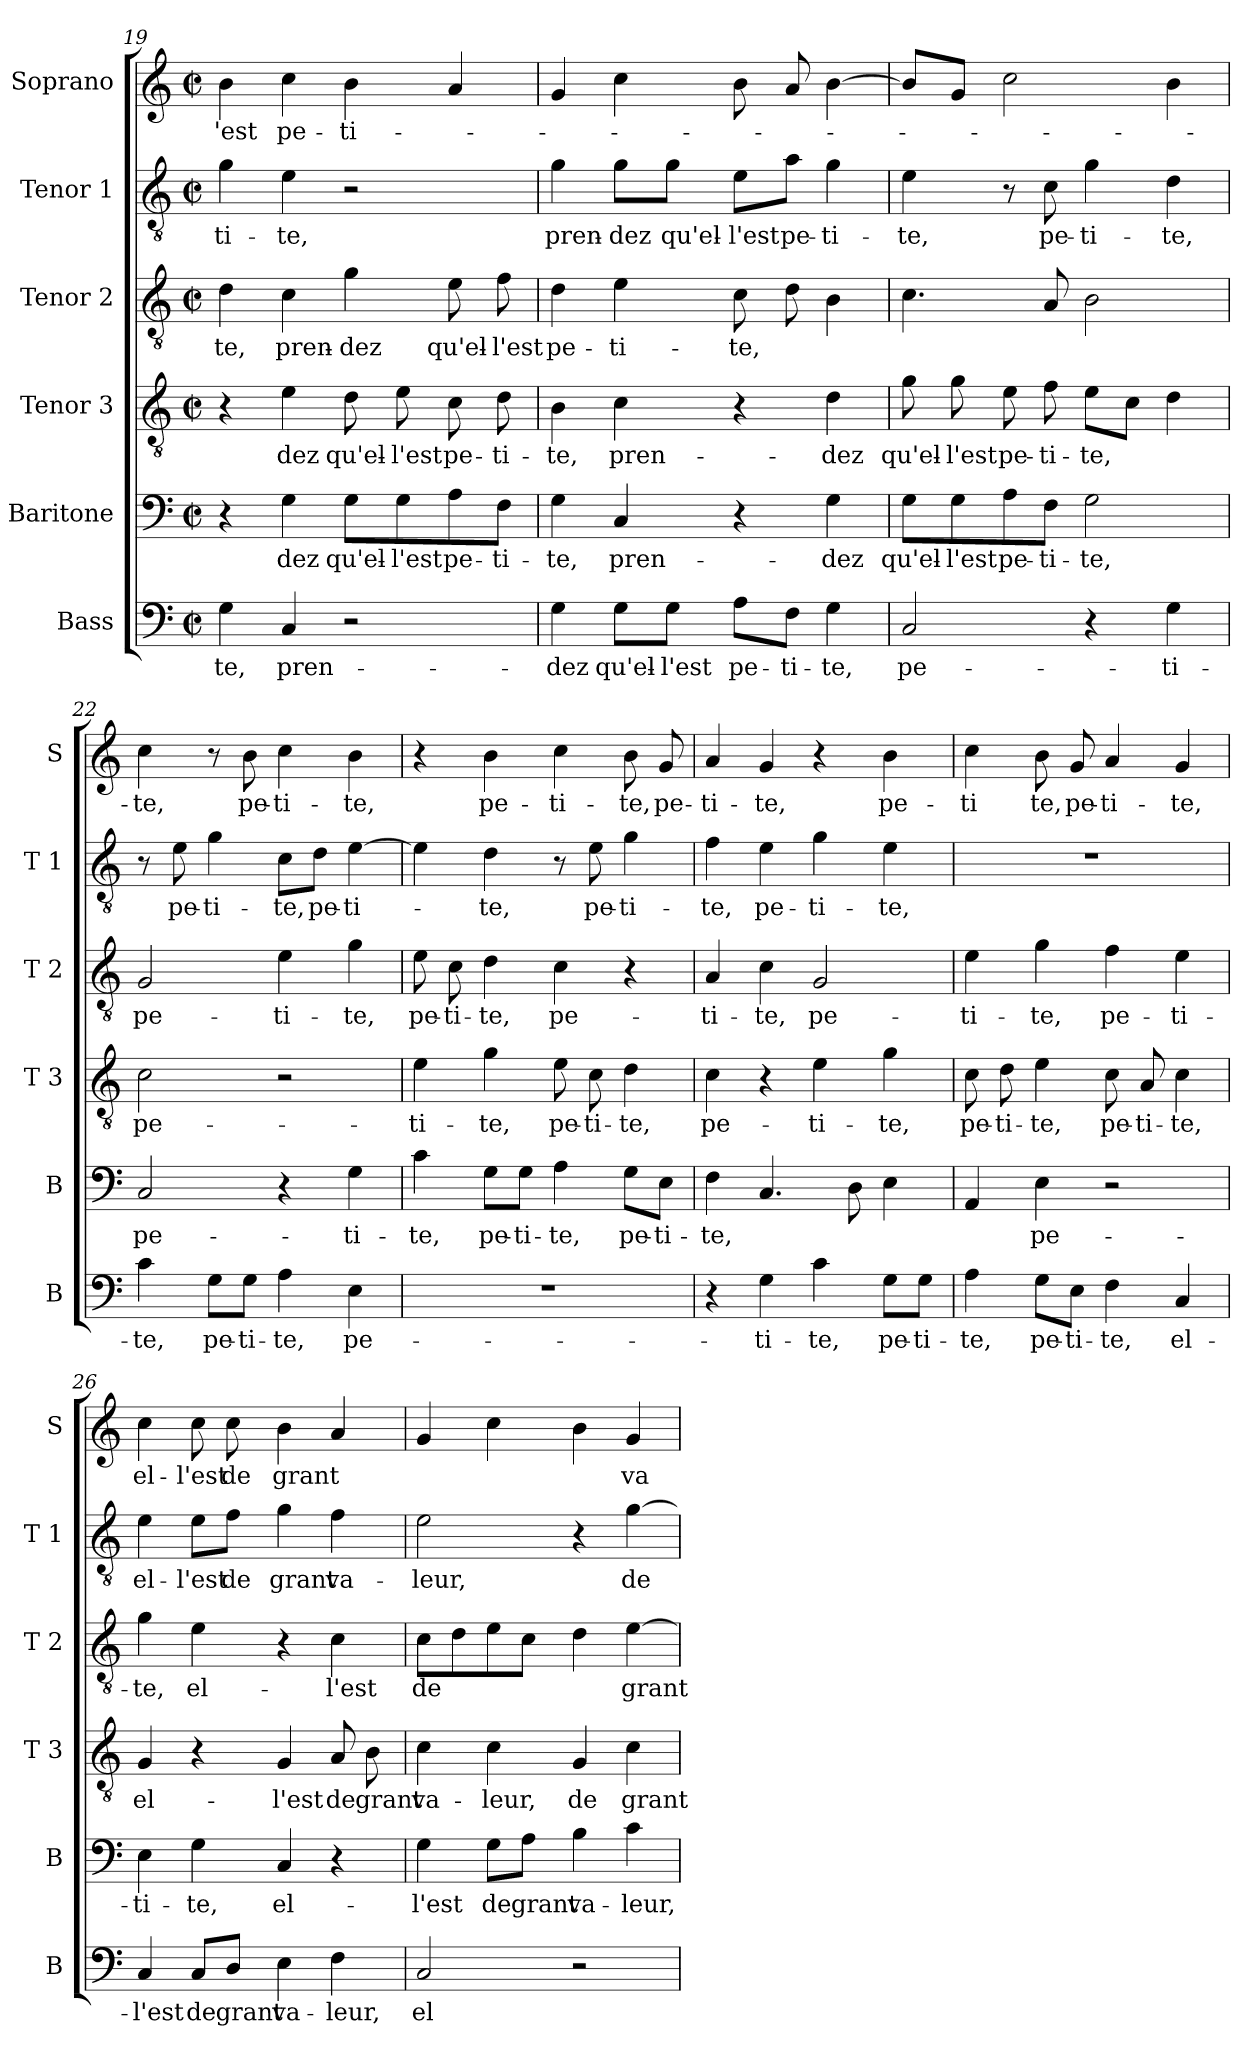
**kern	**text	**kern	**text	**kern	**text	**kern	**text	**kern	**text	**kern	**text
*part6	*part6	*part5	*part5	*part4	*part4	*part3	*part3	*part2	*part2	*part1	*part1
*staff6	*staff6	*staff5	*staff5	*staff4	*staff4	*staff3	*staff3	*staff2	*staff2	*staff1	*staff1
*I"Bass	*	*I"Baritone	*	*I"Tenor 3	*	*I"Tenor 2	*	*I"Tenor 1	*	*I"Soprano	*
*I'B	*	*I'B	*	*I'T 3	*	*I'T 2	*	*I'T 1	*	*I'S	*
!!LO:PB:g=z
*clefF4	*	*clefF4	*	*clefGv2	*	*clefGv2	*	*clefGv2	*	*clefG2	*
*k[]	*	*k[]	*	*k[]	*	*k[]	*	*k[]	*	*k[]	*
*C:	*	*C:	*	*C:	*	*C:	*	*C:	*	*C:	*
*M2/2	*	*M2/2	*	*M2/2	*	*M2/2	*	*M2/2	*	*M2/2	*
*met(c|)	*	*met(c|)	*	*met(c|)	*	*met(c|)	*	*met(c|)	*	*met(c|)	*
=19	=19	=19	=19	=19	=19	=19	=19	=19	=19	=19	=19
4G\	-te,	4r	.	4r	.	4d\	-te,	4g\	-ti-	4b\	-'est
4C/	pren-	4G\	-dez	4e\	-dez	4c\	pren-	4e\	-te,	4cc\	pe-
2r	.	8G\L	qu'el-	8d\	qu'el-	4g\	-dez	2r	.	4b\	-ti-
.	.	8G\	-l'est	8e\	-l'est	.	.	.	.	.	.
.	.	8A\	pe-	8c\	pe-	8e\	qu'el-	.	.	4a/	.
.	.	8F\J	-ti-	8d\	-ti-	8f\	-l'est	.	.	.	.
=20	=20	=20	=20	=20	=20	=20	=20	=20	=20	=20	=20
4G\	-dez	4G\	-te,	4B\	-te,	4d\	pe-	4g\	pren-	4g/	.
8G\L	qu'el-	4C/	pren-	4c\	pren-	4e\	-ti-	8g\L	-dez	4cc\	.
8G\J	-l'est	.	.	.	.	.	.	8g\J	qu'el-	.	.
8A\L	pe-	4r	.	4r	.	8c\	-te,	8e\L	-l'est	8b\	.
8F\J	-ti-	.	.	.	.	8d\	.	8a\J	pe-	8a/	.
4G\	-te,	4G\	-dez	4d\	-dez	4B\	.	4g\	-ti-	[4b\	.
=21	=21	=21	=21	=21	=21	=21	=21	=21	=21	=21	=21
2C/	pe-	8G\L	qu'el-	8g\	qu'el-	4.c\	.	4e\	-te,	8b/L]	.
.	.	8G\	-l'est	8g\	-l'est	.	.	.	.	8g/J	.
.	.	8A\	pe-	8e\	pe-	.	.	8r	.	2cc\	.
.	.	8F\J	-ti-	8f\	-ti-	8A/	.	8c\	pe-	.	.
4r	.	2G\	-te,	8e\L	-te,	2B\	.	4g\	-ti-	.	.
.	.	.	.	8c\J	.	.	.	.	.	.	.
4G\	-ti-	.	.	4d\	.	.	.	4d\	-te,	4b\	.
=22	=22	=22	=22	=22	=22	=22	=22	=22	=22	=22	=22
4c\	-te,	2C/	pe-	2c\	pe-	2G/	pe-	8r	.	4cc\	-te,
.	.	.	.	.	.	.	.	8e\	pe-	.	.
8G\L	pe-	.	.	.	.	.	.	4g\	-ti-	8r	.
8G\J	-ti-	.	.	.	.	.	.	.	.	8b\	pe-
4A\	-te,	4r	.	2r	.	4e\	-ti-	8c\L	-te,	4cc\	-ti-
.	.	.	.	.	.	.	.	8d\J	pe-	.	.
4E\	pe-	4G\	-ti-	.	.	4g\	-te,	[4e\	-ti-	4b\	-te,
!!LO:LB:g=z
=23	=23	=23	=23	=23	=23	=23	=23	=23	=23	=23	=23
1r	.	4c\	-te,	4e\	-ti-	8e\	pe-	4e\]	.	4r	.
.	.	.	.	.	.	8c\	-ti-	.	.	.	.
.	.	8G\L	pe-	4g\	-te,	4d\	-te,	4d\	-te,	4b\	pe-
.	.	8G\J	-ti-	.	.	.	.	.	.	.	.
.	.	4A\	-te,	8e\	pe-	4c\	pe-	8r	.	4cc\	-ti-
.	.	.	.	8c\	-ti-	.	.	8e\	pe-	.	.
.	.	8G\L	pe-	4d\	-te,	4r	.	4g\	-ti-	8b\	-te,
.	.	8E\J	-ti-	.	.	.	.	.	.	8g/	pe-
=24	=24	=24	=24	=24	=24	=24	=24	=24	=24	=24	=24
4r	.	4F\	-te,	4c\	pe-	4A/	-ti-	4f\	-te,	4a/	-ti-
4G\	-ti-	4.C/	.	4r	.	4c\	-te,	4e\	pe-	4g/	-te,
4c\	-te,	.	.	4e\	-ti-	2G/	pe-	4g\	-ti-	4r	.
.	.	8D\	.	.	.	.	.	.	.	.	.
8G\L	pe-	4E\	.	4g\	-te,	.	.	4e\	-te,	4b\	pe-
8G\J	-ti-	.	.	.	.	.	.	.	.	.	.
=25	=25	=25	=25	=25	=25	=25	=25	=25	=25	=25	=25
4A\	-te,	4AA/	.	8c\	pe-	4e\	-ti-	1r	.	4cc\	-ti
.	.	.	.	8d\	-ti-	.	.	.	.	.	.
8G\L	pe-	4E\	pe-	4e\	-te,	4g\	-te,	.	.	8b\	te,
8E\J	-ti-	.	.	.	.	.	.	.	.	8g/	pe-
4F\	-te,	2r	.	8c\	pe-	4f\	pe-	.	.	4a/	-ti-
.	.	.	.	8A/	-ti-	.	.	.	.	.	.
4C/	el-	.	.	4c\	-te,	4e\	-ti-	.	.	4g/	-te,
=26	=26	=26	=26	=26	=26	=26	=26	=26	=26	=26	=26
4C/	-l'est	4E\	-ti-	4G/	el-	4g\	-te,	4e\	el-	4cc\	el-
8C/L	de	4G\	-te,	4r	.	4e\	el-	8e\L	-l'est	8cc\	-l'est
8D/J	grant	.	.	.	.	.	.	8f\J	de	8cc\	de
4E\	va-	4C/	el-	4G/	-l'est	4r	.	4g\	grant	4b\	grant
4F\	-leur,	4r	.	8A/	de	4c\	-l'est	4f\	va-	4a/	.
.	.	.	.	8B\	grant	.	.	.	.	.	.
=27	=27	=27	=27	=27	=27	=27	=27	=27	=27	=27	=27
2C/	el-	4G\	-l'est	4c\	va-	8c\L	de	2e\	-leur,	4g/	.
.	.	.	.	.	.	8d\	.	.	.	.	.
.	.	8G\L	de	4c\	-leur,	8e\	.	.	.	4cc\	.
.	.	8A\J	grant	.	.	8c\J	.	.	.	.	.
2r	.	4B\	va-	4G/	de	4d\	.	4r	.	4b\	.
.	.	4c\	-leur,	4c\	grant	[4e\	grant	[4g\	de	4g/	va-
=	=	=	=	=	=	=	=	=	=	=	=
*-	*-	*-	*-	*-	*-	*-	*-	*-	*-	*-	*-
